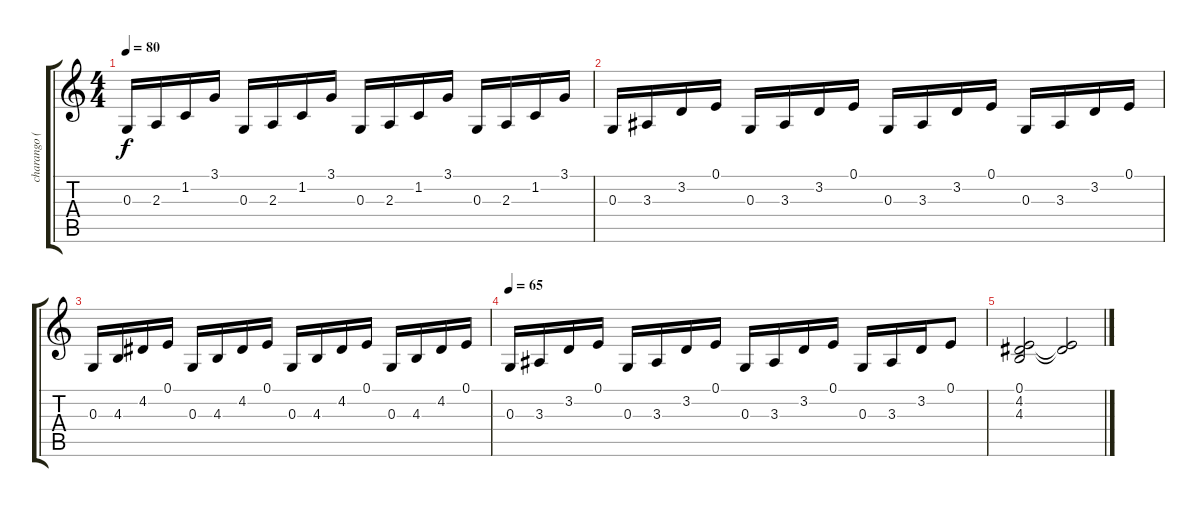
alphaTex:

\track ("charango (tio Cristian)" "charango (") {instrument clavinet}
\staff {score tabs}
\tuning (E4 B3 G3 D3 A2 E2) {hide}
\ts (4 4)
\tempo 80
\clef g2
\ks c
0.3.16{dy f} 2.3.16 1.2.16 3.1.16 0.3.16 2.3.16 1.2.16 3.1.16 0.3.16 2.3.16 1.2.16 3.1.16 0.3.16 2.3.16 1.2.16 3.1.16 |
0.3.16 3.3.16 3.2.16 0.1.16 0.3.16 3.3.16 3.2.16 0.1.16 0.3.16 3.3.16 3.2.16 0.1.16 0.3.16 3.3.16 3.2.16 0.1.16 |
0.3.16 4.3.16 4.2.16 0.1.16 0.3.16 4.3.16 4.2.16 0.1.16 0.3.16 4.3.16 4.2.16 0.1.16 0.3.16 4.3.16 4.2.16 0.1.16 |
\tempo 65
0.3.16 3.3.16 3.2.16 0.1.16 0.3.16 3.3.16 3.2.16 0.1.16 0.3.16 3.3.16 3.2.16 0.1.16 0.3.16 3.3.16 3.2.16 0.1.8 |
(0.1 4.2 4.3).2 (0.1{t} 4.2{t}).2
